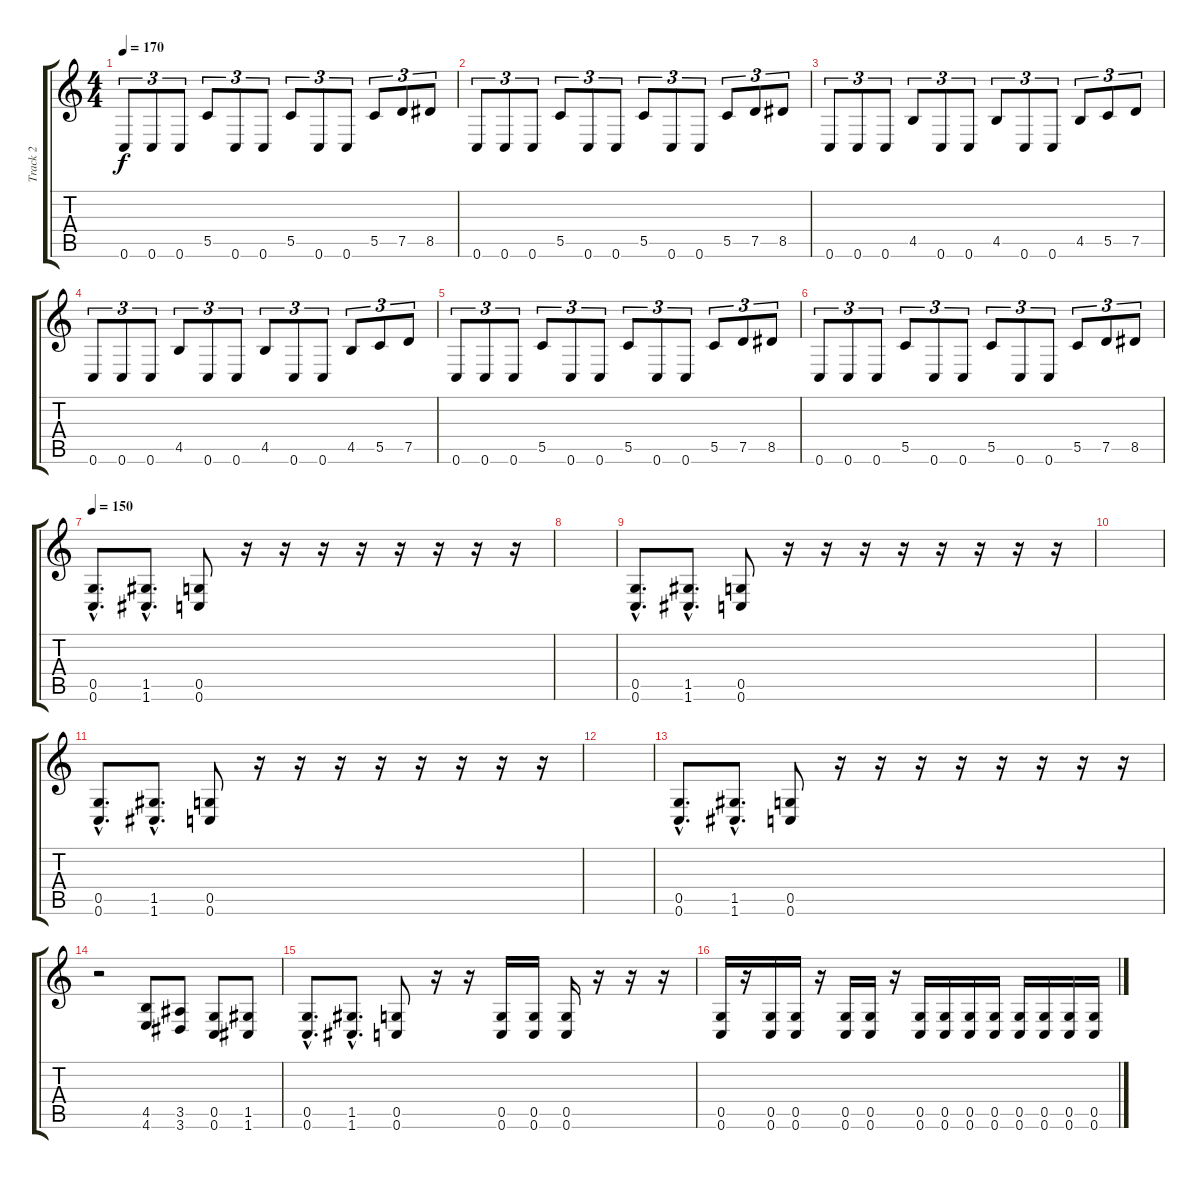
\track ("Track 2" "Track 2") {instrument distortionguitar}
\staff {score tabs}
\tuning (D4 A3 F3 C3 G2 C2) {hide}
\ts (4 4)
\tempo 170
\clef g2
\ks c
0.6.8{tu (3 2) dy f} 0.6.8{tu (3 2)} 0.6.8{tu (3 2)} 5.5.8{tu (3 2)} 0.6.8{tu (3 2)} 0.6.8{tu (3 2)} 5.5.8{tu (3 2)} 0.6.8{tu (3 2)} 0.6.8{tu (3 2)} 5.5.8{tu (3 2)} 7.5.8{tu (3 2)} 8.5.8{tu (3 2)} |
0.6.8{tu (3 2)} 0.6.8{tu (3 2)} 0.6.8{tu (3 2)} 5.5.8{tu (3 2)} 0.6.8{tu (3 2)} 0.6.8{tu (3 2)} 5.5.8{tu (3 2)} 0.6.8{tu (3 2)} 0.6.8{tu (3 2)} 5.5.8{tu (3 2)} 7.5.8{tu (3 2)} 8.5.8{tu (3 2)} |
0.6.8{tu (3 2)} 0.6.8{tu (3 2)} 0.6.8{tu (3 2)} 4.5.8{tu (3 2)} 0.6.8{tu (3 2)} 0.6.8{tu (3 2)} 4.5.8{tu (3 2)} 0.6.8{tu (3 2)} 0.6.8{tu (3 2)} 4.5.8{tu (3 2)} 5.5.8{tu (3 2)} 7.5.8{tu (3 2)} |
0.6.8{tu (3 2)} 0.6.8{tu (3 2)} 0.6.8{tu (3 2)} 4.5.8{tu (3 2)} 0.6.8{tu (3 2)} 0.6.8{tu (3 2)} 4.5.8{tu (3 2)} 0.6.8{tu (3 2)} 0.6.8{tu (3 2)} 4.5.8{tu (3 2)} 5.5.8{tu (3 2)} 7.5.8{tu (3 2)} |
0.6.8{tu (3 2)} 0.6.8{tu (3 2)} 0.6.8{tu (3 2)} 5.5.8{tu (3 2)} 0.6.8{tu (3 2)} 0.6.8{tu (3 2)} 5.5.8{tu (3 2)} 0.6.8{tu (3 2)} 0.6.8{tu (3 2)} 5.5.8{tu (3 2)} 7.5.8{tu (3 2)} 8.5.8{tu (3 2)} |
0.6.8{tu (3 2)} 0.6.8{tu (3 2)} 0.6.8{tu (3 2)} 5.5.8{tu (3 2)} 0.6.8{tu (3 2)} 0.6.8{tu (3 2)} 5.5.8{tu (3 2)} 0.6.8{tu (3 2)} 0.6.8{tu (3 2)} 5.5.8{tu (3 2)} 7.5.8{tu (3 2)} 8.5.8{tu (3 2)} |
\tempo 150
(0.5{hac} 0.6{hac}).8{d} (1.5{hac} 1.6{hac}).8{d} (0.5 0.6).8 r.16 r.16 r.16 r.16 r.16 r.16 r.16 r.16 |
|
(0.5{hac} 0.6{hac}).8{d} (1.5{hac} 1.6{hac}).8{d} (0.5 0.6).8 r.16 r.16 r.16 r.16 r.16 r.16 r.16 r.16 |
|
(0.5{hac} 0.6{hac}).8{d} (1.5{hac} 1.6{hac}).8{d} (0.5 0.6).8 r.16 r.16 r.16 r.16 r.16 r.16 r.16 r.16 |
|
(0.5{hac} 0.6{hac}).8{d} (1.5{hac} 1.6{hac}).8{d} (0.5 0.6).8 r.16 r.16 r.16 r.16 r.16 r.16 r.16 r.16 |
r.2 (4.5 4.6).8 (3.5 3.6).8 (0.5 0.6).8 (1.5 1.6).8 |
(0.5{hac} 0.6{hac}).8{d} (1.5{hac} 1.6{hac}).8{d} (0.5 0.6).8 r.16 r.16 (0.5 0.6).16 (0.5 0.6).16 (0.5 0.6).16 r.16 r.16 r.16 |
(0.5 0.6).16 r.16 (0.5 0.6).16 (0.5 0.6).16 r.16 (0.5 0.6).16 (0.5 0.6).16 r.16 (0.5 0.6).16 (0.5 0.6).16 (0.5 0.6).16 (0.5 0.6).16 (0.5 0.6).16 (0.5 0.6).16 (0.5 0.6).16 (0.5 0.6).16
